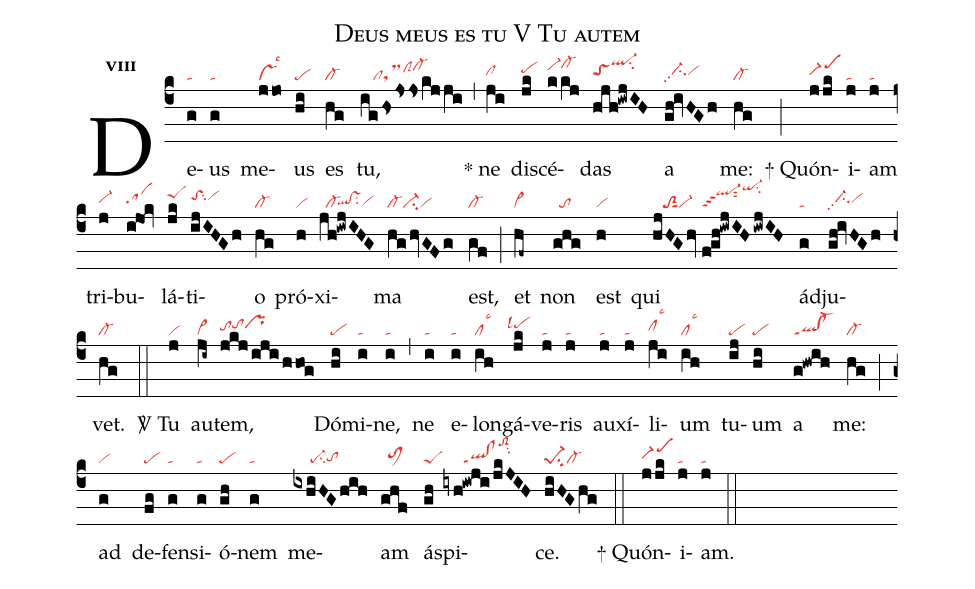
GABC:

name:Deus meus es tu V Tu autem;
office-part:re;
mode:8;
nabc-lines:1;
%%
initial-style: 1;
name: Deus meus es tu ne;
mode: 8;
office-part: Responsorium;
annotation: Resp.;
annotation: viii;
nabc-lines:1;
%%
(c4) De(g|ta)us(g|ta) me(jjo|vslsc3)us(hi|pe) es(hg|cl-) tu,(ighsjsskjji|////cltsMclShicl-hj) (,) <sp>*</sp> ne(ji|clhh) dis(jk|pehi)cé(kkj|vi-hjcl-hk)das(hjh!iwjIH|toShhql-hlsu2) a(gh!ivHGh|//ci-hhpp2vihh) me:(hg|cl-) (;)
<sp>+</sp> Quón(jjk|scM1hh)i(j|ta)am(j|ta) tri(j|vi-hh)bu(i!jok|sahh)lá(jk|peShj)ti(ijIHGh|toShisu2vihi)o(hg|cl-) pró(h|vi)xi(jh!iwjIHG|//cl-`qlhg!vshgsu2vihg)ma(hg/hvGFg|cl-ci-vi) est,(gf|cl-) (;) et(hf~|vi>) non(ghg|//to) est(h|vi) qui(hjHGhv|///toS2sut1vi-|//fgh!iwjIH/iwjIH|ql-hkppt3sut2qi-hmsu2) ád(g|ta)ju(gh!ivHGh|//ci-hhpp2vihh)vet.(hg|cl-) (::)

<sp>V/</sp> Tu(j|vi) au(ji~|vi>)tem,(jkj/iji/hhog|tohhtohiprhi) Dó(hi|pe)mi(i|ta)ne,(i|ta) (,) ne(i|ta) e(i|ta)lon(ih|cllsc3)gá(jk|``pehilsl4)ve(j|ta)ris(j|ta) au(j|ta)xí(j|ta)li(ji|clhhlsc3)um(ih|cllsc3) tu(ij|pe)um(hi|pe) a(g!hwih|ql!cl-ppt1) me:(hg|cl-) (;) ad(g|vi) de(fg|pe)fen(g|ta)si(g|ta)ó(gh|pe)nem(g|ta) me(ixhiHGhih|/////pe-su2tohg)am(ghf|//toM1hh) ás(gh|peS)pi(iyh!iwji/jkJIH|//////ql!clppt1toS2hmsu2)ce.(hiHGhg|pe-1su2cl-) (::)
<sp>+</sp> Quón(jjk|scM1hh)i(j|ta)am.(j|ta) (::)
